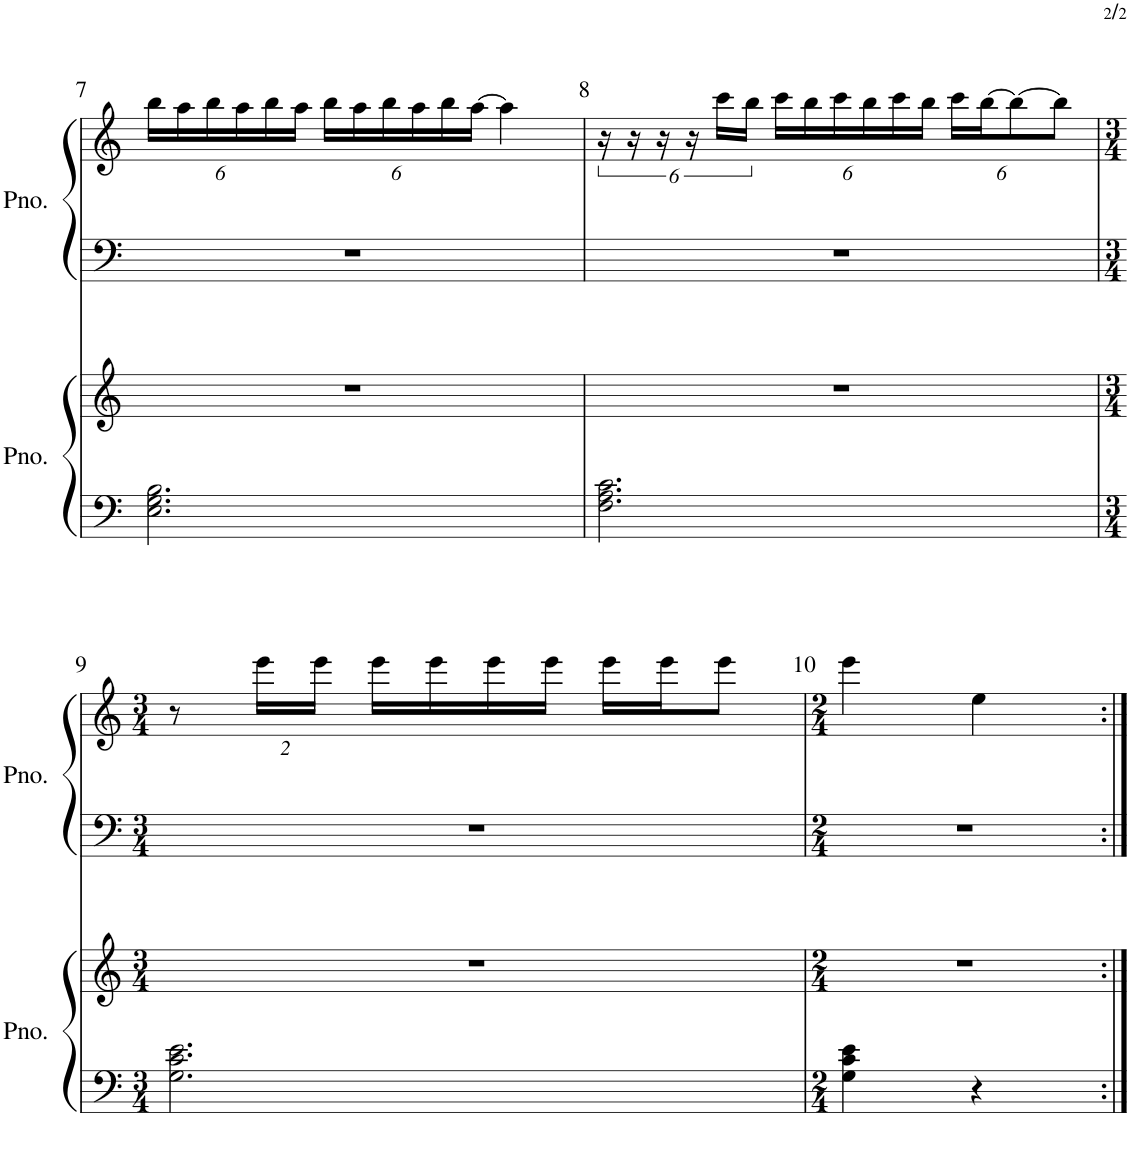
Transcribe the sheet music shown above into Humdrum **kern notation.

**kern	**kern	**kern	**kern
*part2	*part2	*part1	*part1
*staff4	*staff3	*staff2	*staff1
*I"ピアノ	*	*I"ピアノ	*
!!LO:PB:g=z
*clefF4	*clefG2	*clefF4	*clefG2
*k[]	*k[]	*k[]	*k[]
*M3/4	*M3/4	*M3/4	*M3/4
*	*	*	*Xbrackettup
=7	=7	=7	=7
2.E\ 2.G\ 2.B\	2.r	2.r	24bb\LL
.	.	.	24aa\
.	.	.	24bb\
.	.	.	24aa\
.	.	.	24bb\
.	.	.	24aa\JJ
.	.	.	24bb\LL
.	.	.	24aa\
.	.	.	24bb\
.	.	.	24aa\
.	.	.	24bb\
.	.	.	[24aa\JJ
.	.	.	4aa\]
=8	=8	=8	=8
*	*	*	*brackettup
2.F\ 2.A\ 2.c\	2.r	2.r	24r
.	.	.	24r
.	.	.	24r
.	.	.	24r
.	.	.	24ccc\LL
.	.	.	24bb\JJ
*	*	*	*Xbrackettup
.	.	.	24ccc\LL
.	.	.	24bb\
.	.	.	24ccc\
.	.	.	24bb\
.	.	.	24ccc\
.	.	.	24bb\JJ
.	.	.	24ccc\LL
.	.	.	[24bb\J
.	.	.	12bb\_
.	.	.	12bb\J]
!!LO:LB:g=z
=9	=9	=9	=9
*M3/4	*M3/4	*M3/4	*M3/4
2.G\ 2.c\ 2.e\	2.r	2.r	8r
.	.	.	16eee\LL
.	.	.	16eee\JJ
.	.	.	16eee\LL
.	.	.	16eee\
.	.	.	16eee\
.	.	.	16eee\JJ
.	.	.	16eee\LL
.	.	.	16eee\J
.	.	.	8eee\J
=10	=10	=10	=10
*M2/4	*M2/4	*M2/4	*M2/4
4G\ 4c\ 4e\	2r	2r	4eee\
4r	.	.	4ee\
=:|!	=:|!	=:|!	=:|!
*-	*-	*-	*-
